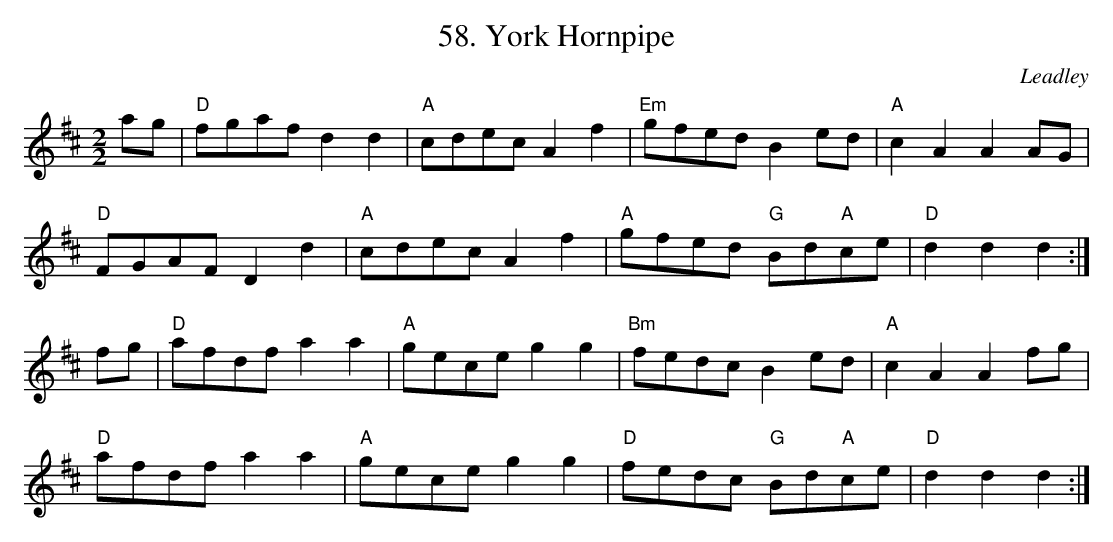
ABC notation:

X:1
T:58. York Hornpipe
C:Leadley
L:1/8
M:2/2
K:D
 ag | "D"fgaf d2 d2 | "A"cdec A2 f2 | "Em"gfed B2 ed | "A"c2 A2 A2 AG |$ "D"FGAF D2 d2 | %6
 "A"cdec A2 f2 | "A"gfed "G"Bd"A"ce | "D"d2 d2 d2 :|$ fg | "D"afdf a2 a2 | "A"gece g2 g2 | "Bm"fedc B2 ed | %13
 "A"c2 A2 A2 fg |$ "D"afdf a2 a2 | "A"gece g2 g2 | "D"fedc "G"Bd"A"ce | "D"d2 d2 d2 :| %18
